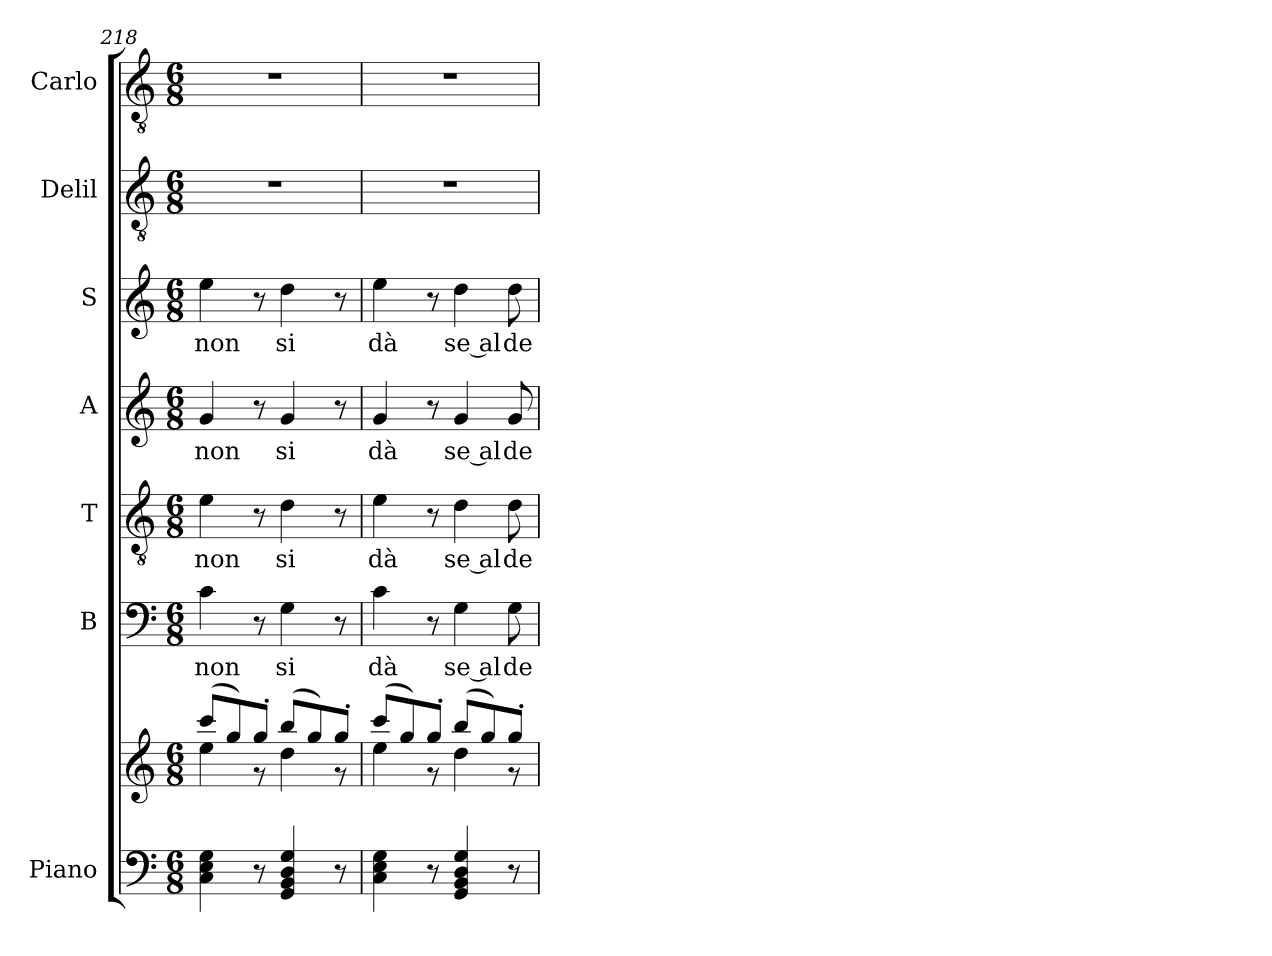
**kern	**kern	**kern	**text	**kern	**text	**kern	**text	**kern	**text	**kern	**kern
*part7	*part7	*part6	*part6	*part5	*part5	*part4	*part4	*part3	*part3	*part2	*part1
*staff8	*staff7	*staff6	*staff6	*staff5	*staff5	*staff4	*staff4	*staff3	*staff3	*staff2	*staff1
*I"Piano	*	*I"B	*	*I"T	*	*I"A	*	*I"S	*	*I"Delil	*I"Carlo
*I'Pno	*	*I'B	*	*I'T	*	*I'A	*	*I'S	*	*	*
*clefF4	*clefG2	*clefF4	*	*clefGv2	*	*clefG2	*	*clefG2	*	*clefGv2	*clefGv2
*k[]	*k[]	*k[]	*	*k[]	*	*k[]	*	*k[]	*	*k[]	*k[]
*M6/8	*M6/8	*M6/8	*	*M6/8	*	*M6/8	*	*M6/8	*	*M6/8	*M6/8
=218	=218	=218	=218	=218	=218	=218	=218	=218	=218	=218	=218
*	*^	*	*	*	*	*	*	*	*	*	*
4C\ 4E\ 4G\	(8ccc/L	4ee\	4c\	non	4e\	non	4g/	non	4ee\	non	2.r	2.r
.	8gg/)	.	.	.	.	.	.	.	.	.	.	.
8r	8gg'/J	8r	8r	.	8r	.	8r	.	8r	.	.	.
4GG/ 4BB/ 4D/ 4G/	(8bb/L	4dd\	4G\	si	4d\	si	4g/	si	4dd\	si	.	.
.	8gg/)	.	.	.	.	.	.	.	.	.	.	.
8r	8gg'/J	8r	8r	.	8r	.	8r	.	8r	.	.	.
=219	=219	=219	=219	=219	=219	=219	=219	=219	=219	=219	=219	=219
4C\ 4E\ 4G\	(8ccc/L	4ee\	4c\	dà	4e\	dà	4g/	dà	4ee\	dà	2.r	2.r
.	8gg/)	.	.	.	.	.	.	.	.	.	.	.
8r	8gg'/J	8r	8r	.	8r	.	8r	.	8r	.	.	.
4GG/ 4BB/ 4D/ 4G/	(8bb/L	4dd\	4G\	se al	4d\	se al	4g/	se al	4dd\	se al	.	.
.	8gg/)	.	.	.	.	.	.	.	.	.	.	.
8r	8gg'/J	8r	8G\	de-	8d\	de-	8g/	de-	8dd\	de-	.	.
*	*v	*v	*	*	*	*	*	*	*	*	*	*
=	=	=	=	=	=	=	=	=	=	=	=
*-	*-	*-	*-	*-	*-	*-	*-	*-	*-	*-	*-
